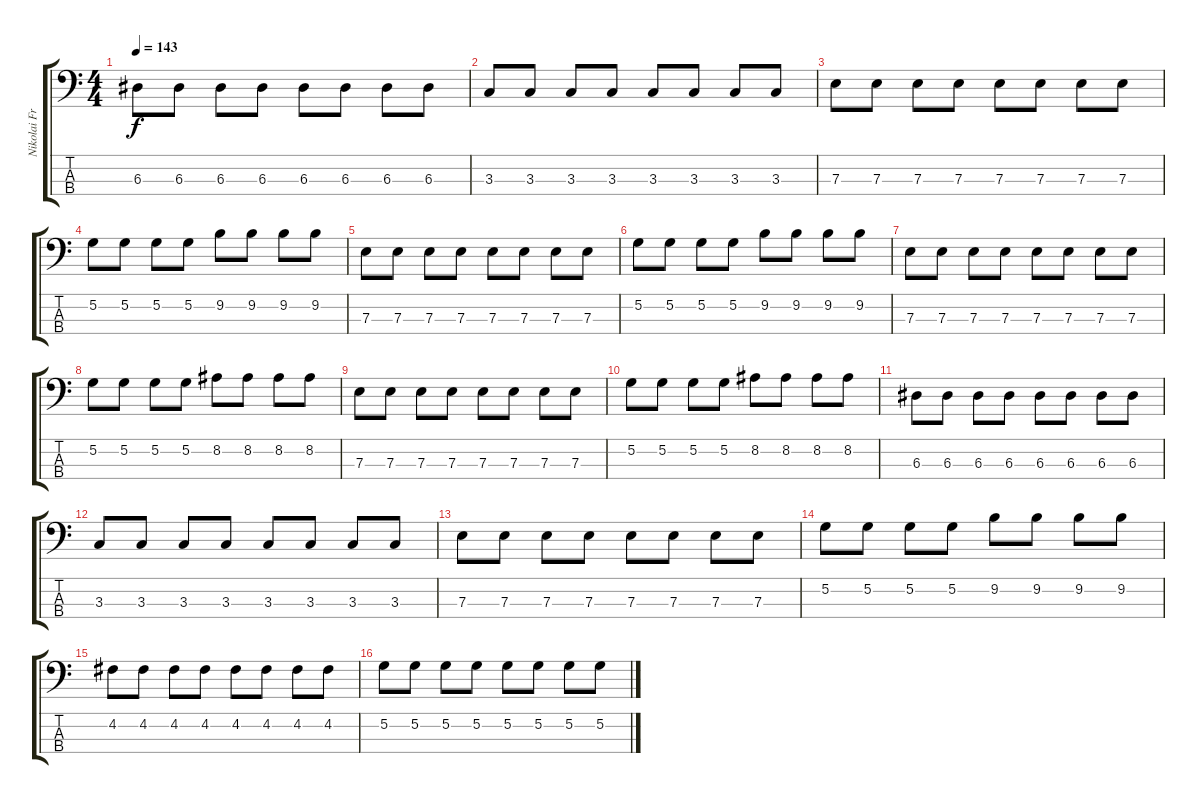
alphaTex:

\track ("Nikolai Fraiture" "Nikolai Fr") {instrument electricbasspick}
\staff {score tabs}
\tuning (G2 D2 A1 E1) {hide}
\ts (4 4)
\tempo 143
\clef f4
\ks c
6.3.8{dy f} 6.3.8 6.3.8 6.3.8 6.3.8 6.3.8 6.3.8 6.3.8 |
3.3.8 3.3.8 3.3.8 3.3.8 3.3.8 3.3.8 3.3.8 3.3.8 |
7.3.8 7.3.8 7.3.8 7.3.8 7.3.8 7.3.8 7.3.8 7.3.8 |
5.2.8 5.2.8 5.2.8 5.2.8 9.2.8 9.2.8 9.2.8 9.2.8 |
7.3.8 7.3.8 7.3.8 7.3.8 7.3.8 7.3.8 7.3.8 7.3.8 |
5.2.8 5.2.8 5.2.8 5.2.8 9.2.8 9.2.8 9.2.8 9.2.8 |
7.3.8 7.3.8 7.3.8 7.3.8 7.3.8 7.3.8 7.3.8 7.3.8 |
5.2.8 5.2.8 5.2.8 5.2.8 8.2.8 8.2.8 8.2.8 8.2.8 |
7.3.8 7.3.8 7.3.8 7.3.8 7.3.8 7.3.8 7.3.8 7.3.8 |
5.2.8 5.2.8 5.2.8 5.2.8 8.2.8 8.2.8 8.2.8 8.2.8 |
6.3.8 6.3.8 6.3.8 6.3.8 6.3.8 6.3.8 6.3.8 6.3.8 |
3.3.8 3.3.8 3.3.8 3.3.8 3.3.8 3.3.8 3.3.8 3.3.8 |
7.3.8 7.3.8 7.3.8 7.3.8 7.3.8 7.3.8 7.3.8 7.3.8 |
5.2.8 5.2.8 5.2.8 5.2.8 9.2.8 9.2.8 9.2.8 9.2.8 |
4.2.8 4.2.8 4.2.8 4.2.8 4.2.8 4.2.8 4.2.8 4.2.8 |
5.2.8 5.2.8 5.2.8 5.2.8 5.2.8 5.2.8 5.2.8 5.2.8
